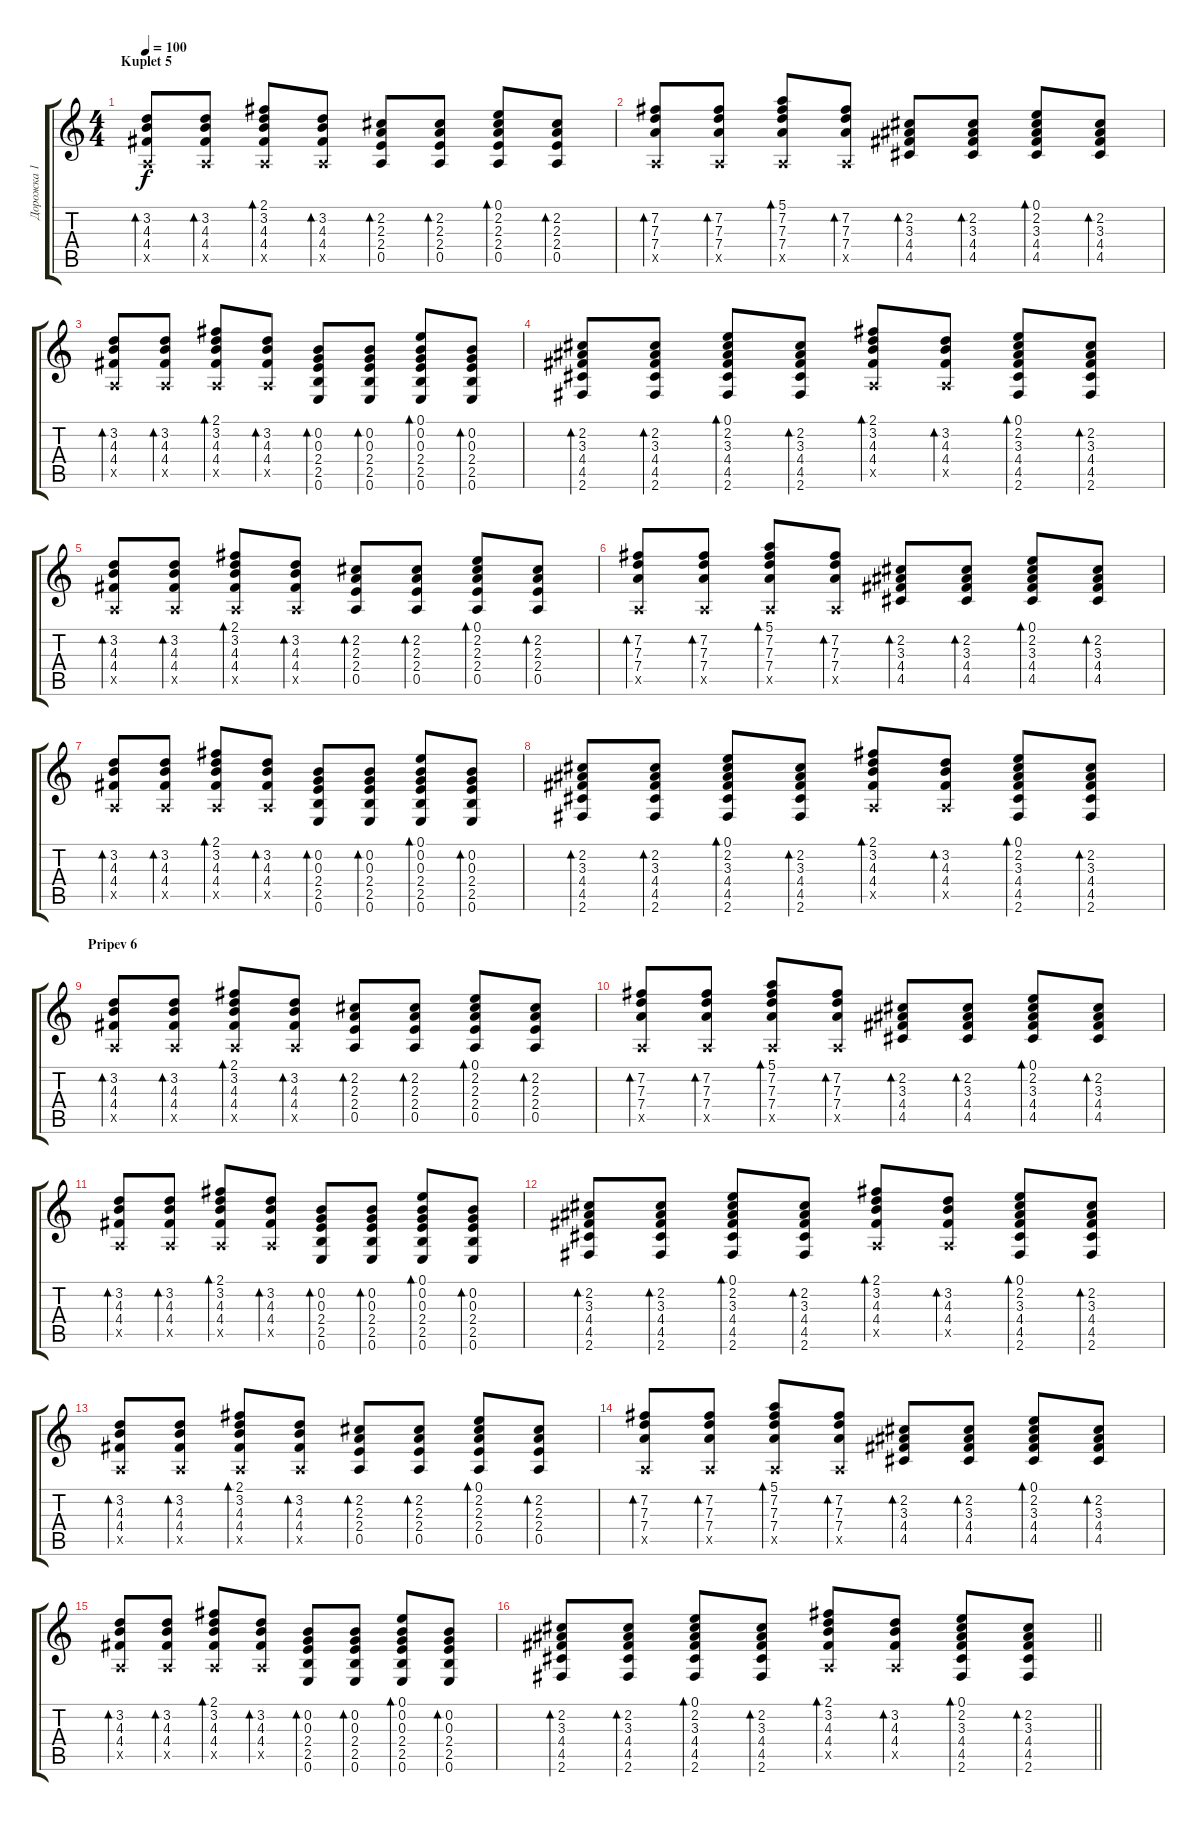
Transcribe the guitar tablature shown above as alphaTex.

\track ("Дорожка 1" "Дорожка 1") {instrument acousticguitarsteel}
\staff {score tabs}
\tuning (E4 B3 G3 D3 A2 E2) {hide}
\ts (4 4)
\section ("" "Kuplet 5")
\tempo 100
\clef g2
\ks c
(3.2 4.3 4.4 0.5{x}).8{bd 60 dy f} (3.2 4.3 4.4 0.5{x}).8{bd 60} (2.1 3.2 4.3 4.4 0.5{x}).8{bd 60} (3.2 4.3 4.4 0.5{x}).8{bd 60} (2.2 2.3 2.4 0.5).8{bd 60} (2.2 2.3 2.4 0.5).8{bd 60} (0.1 2.2 2.3 2.4 0.5).8{bd 60} (2.2 2.3 2.4 0.5).8{bd 60} |
(7.2 7.3 7.4 0.5{x}).8{bd 60} (7.2 7.3 7.4 0.5{x}).8{bd 60} (5.1 7.2 7.3 7.4 0.5{x}).8{bd 60} (7.2 7.3 7.4 0.5{x}).8{bd 60} (2.2 3.3 4.4 4.5).8{bd 60} (2.2 3.3 4.4 4.5).8{bd 60} (0.1 2.2 3.3 4.4 4.5).8{bd 60} (2.2 3.3 4.4 4.5).8{bd 60} |
(3.2 4.3 4.4 0.5{x}).8{bd 60} (3.2 4.3 4.4 0.5{x}).8{bd 60} (2.1 3.2 4.3 4.4 0.5{x}).8{bd 60} (3.2 4.3 4.4 0.5{x}).8{bd 60} (0.2 0.3 2.4 2.5 0.6).8{bd 60} (0.2 0.3 2.4 2.5 0.6).8{bd 60} (0.1 0.2 0.3 2.4 2.5 0.6).8{bd 60} (0.2 0.3 2.4 2.5 0.6).8{bd 60} |
(2.2 3.3 4.4 4.5 2.6).8{bd 60} (2.2 3.3 4.4 4.5 2.6).8{bd 60} (0.1 2.2 3.3 4.4 4.5 2.6).8{bd 60} (2.2 3.3 4.4 4.5 2.6).8{bd 60} (2.1 3.2 4.3 4.4 0.5{x}).8{bd 60} (3.2 4.3 4.4 0.5{x}).8{bd 60} (0.1 2.2 3.3 4.4 4.5 2.6).8{bd 60} (2.2 3.3 4.4 4.5 2.6).8{bd 60} |
(3.2 4.3 4.4 0.5{x}).8{bd 60} (3.2 4.3 4.4 0.5{x}).8{bd 60} (2.1 3.2 4.3 4.4 0.5{x}).8{bd 60} (3.2 4.3 4.4 0.5{x}).8{bd 60} (2.2 2.3 2.4 0.5).8{bd 60} (2.2 2.3 2.4 0.5).8{bd 60} (0.1 2.2 2.3 2.4 0.5).8{bd 60} (2.2 2.3 2.4 0.5).8{bd 60} |
(7.2 7.3 7.4 0.5{x}).8{bd 60} (7.2 7.3 7.4 0.5{x}).8{bd 60} (5.1 7.2 7.3 7.4 0.5{x}).8{bd 60} (7.2 7.3 7.4 0.5{x}).8{bd 60} (2.2 3.3 4.4 4.5).8{bd 60} (2.2 3.3 4.4 4.5).8{bd 60} (0.1 2.2 3.3 4.4 4.5).8{bd 60} (2.2 3.3 4.4 4.5).8{bd 60} |
(3.2 4.3 4.4 0.5{x}).8{bd 60} (3.2 4.3 4.4 0.5{x}).8{bd 60} (2.1 3.2 4.3 4.4 0.5{x}).8{bd 60} (3.2 4.3 4.4 0.5{x}).8{bd 60} (0.2 0.3 2.4 2.5 0.6).8{bd 60} (0.2 0.3 2.4 2.5 0.6).8{bd 60} (0.1 0.2 0.3 2.4 2.5 0.6).8{bd 60} (0.2 0.3 2.4 2.5 0.6).8{bd 60} |
(2.2 3.3 4.4 4.5 2.6).8{bd 60} (2.2 3.3 4.4 4.5 2.6).8{bd 60} (0.1 2.2 3.3 4.4 4.5 2.6).8{bd 60} (2.2 3.3 4.4 4.5 2.6).8{bd 60} (2.1 3.2 4.3 4.4 0.5{x}).8{bd 60} (3.2 4.3 4.4 0.5{x}).8{bd 60} (0.1 2.2 3.3 4.4 4.5 2.6).8{bd 60} (2.2 3.3 4.4 4.5 2.6).8{bd 60} |
\section ("" "Pripev 6")
(3.2 4.3 4.4 0.5{x}).8{bd 60} (3.2 4.3 4.4 0.5{x}).8{bd 60} (2.1 3.2 4.3 4.4 0.5{x}).8{bd 60} (3.2 4.3 4.4 0.5{x}).8{bd 60} (2.2 2.3 2.4 0.5).8{bd 60} (2.2 2.3 2.4 0.5).8{bd 60} (0.1 2.2 2.3 2.4 0.5).8{bd 60} (2.2 2.3 2.4 0.5).8{bd 60} |
(7.2 7.3 7.4 0.5{x}).8{bd 60} (7.2 7.3 7.4 0.5{x}).8{bd 60} (5.1 7.2 7.3 7.4 0.5{x}).8{bd 60} (7.2 7.3 7.4 0.5{x}).8{bd 60} (2.2 3.3 4.4 4.5).8{bd 60} (2.2 3.3 4.4 4.5).8{bd 60} (0.1 2.2 3.3 4.4 4.5).8{bd 60} (2.2 3.3 4.4 4.5).8{bd 60} |
(3.2 4.3 4.4 0.5{x}).8{bd 60} (3.2 4.3 4.4 0.5{x}).8{bd 60} (2.1 3.2 4.3 4.4 0.5{x}).8{bd 60} (3.2 4.3 4.4 0.5{x}).8{bd 60} (0.2 0.3 2.4 2.5 0.6).8{bd 60} (0.2 0.3 2.4 2.5 0.6).8{bd 60} (0.1 0.2 0.3 2.4 2.5 0.6).8{bd 60} (0.2 0.3 2.4 2.5 0.6).8{bd 60} |
(2.2 3.3 4.4 4.5 2.6).8{bd 60} (2.2 3.3 4.4 4.5 2.6).8{bd 60} (0.1 2.2 3.3 4.4 4.5 2.6).8{bd 60} (2.2 3.3 4.4 4.5 2.6).8{bd 60} (2.1 3.2 4.3 4.4 0.5{x}).8{bd 60} (3.2 4.3 4.4 0.5{x}).8{bd 60} (0.1 2.2 3.3 4.4 4.5 2.6).8{bd 60} (2.2 3.3 4.4 4.5 2.6).8{bd 60} |
(3.2 4.3 4.4 0.5{x}).8{bd 60} (3.2 4.3 4.4 0.5{x}).8{bd 60} (2.1 3.2 4.3 4.4 0.5{x}).8{bd 60} (3.2 4.3 4.4 0.5{x}).8{bd 60} (2.2 2.3 2.4 0.5).8{bd 60} (2.2 2.3 2.4 0.5).8{bd 60} (0.1 2.2 2.3 2.4 0.5).8{bd 60} (2.2 2.3 2.4 0.5).8{bd 60} |
(7.2 7.3 7.4 0.5{x}).8{bd 60} (7.2 7.3 7.4 0.5{x}).8{bd 60} (5.1 7.2 7.3 7.4 0.5{x}).8{bd 60} (7.2 7.3 7.4 0.5{x}).8{bd 60} (2.2 3.3 4.4 4.5).8{bd 60} (2.2 3.3 4.4 4.5).8{bd 60} (0.1 2.2 3.3 4.4 4.5).8{bd 60} (2.2 3.3 4.4 4.5).8{bd 60} |
(3.2 4.3 4.4 0.5{x}).8{bd 60} (3.2 4.3 4.4 0.5{x}).8{bd 60} (2.1 3.2 4.3 4.4 0.5{x}).8{bd 60} (3.2 4.3 4.4 0.5{x}).8{bd 60} (0.2 0.3 2.4 2.5 0.6).8{bd 60} (0.2 0.3 2.4 2.5 0.6).8{bd 60} (0.1 0.2 0.3 2.4 2.5 0.6).8{bd 60} (0.2 0.3 2.4 2.5 0.6).8{bd 60} |
\barLineRight lightlight
(2.2 3.3 4.4 4.5 2.6).8{bd 60} (2.2 3.3 4.4 4.5 2.6).8{bd 60} (0.1 2.2 3.3 4.4 4.5 2.6).8{bd 60} (2.2 3.3 4.4 4.5 2.6).8{bd 60} (2.1 3.2 4.3 4.4 0.5{x}).8{bd 60} (3.2 4.3 4.4 0.5{x}).8{bd 60} (0.1 2.2 3.3 4.4 4.5 2.6).8{bd 60} (2.2 3.3 4.4 4.5 2.6).8{bd 60}
